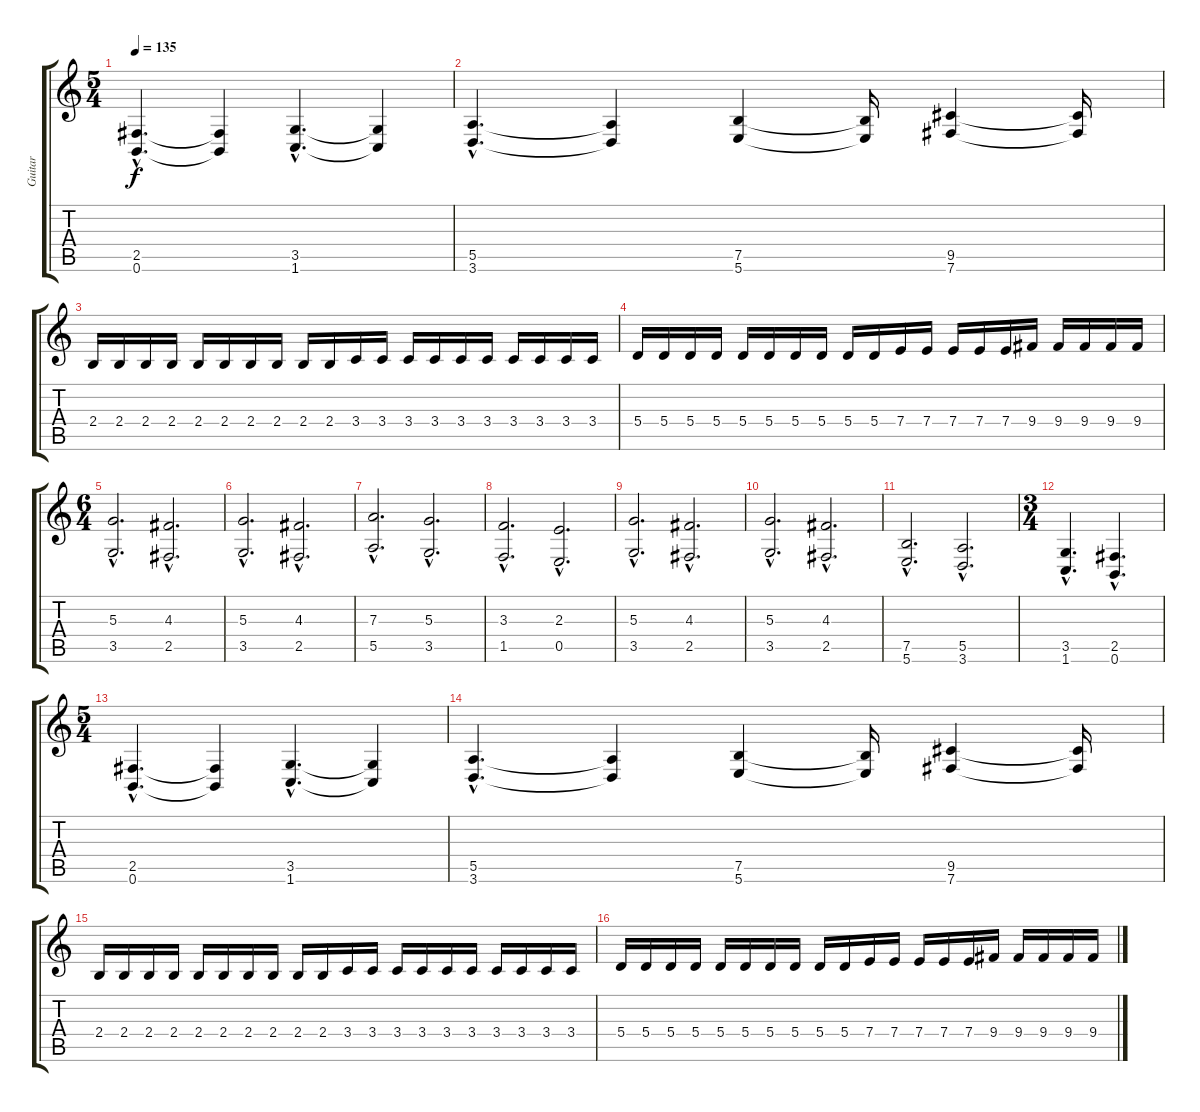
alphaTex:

\track ("Guitar" "Guitar") {instrument acousticguitarsteel}
\staff {score tabs}
\tuning (B3 Gb3 D3 A2 E2 B1) {hide}
\ts (5 4)
\tempo 135
\clef g2
\ks c
(2.5{hac} 0.6{hac}).4{d dy f} (2.5{t} 0.6{t}).4 (3.5{hac} 1.6{hac}).4{d} (3.5{t} 1.6{t}).4 |
(5.5{hac} 3.6{hac}).4{d} (5.5{t} 3.6{t}).4 (7.5 5.6).4 (7.5{t} 5.6{t}).16 (9.5 7.6).4 (9.5{t} 7.6{t}).16 |
2.4.16 2.4.16 2.4.16 2.4.16 2.4.16 2.4.16 2.4.16 2.4.16 2.4.16 2.4.16 3.4.16 3.4.16 3.4.16 3.4.16 3.4.16 3.4.16 3.4.16 3.4.16 3.4.16 3.4.16 |
5.4.16 5.4.16 5.4.16 5.4.16 5.4.16 5.4.16 5.4.16 5.4.16 5.4.16 5.4.16 7.4.16 7.4.16 7.4.16 7.4.16 7.4.16 9.4.16 9.4.16 9.4.16 9.4.16 9.4.16 |
\ts (6 4)
(5.3{hac} 3.5{hac}).2{d} (4.3{hac} 2.5{hac}).2{d} |
(5.3{hac} 3.5{hac}).2{d} (4.3{hac} 2.5{hac}).2{d} |
(7.3{hac} 5.5{hac}).2{d} (5.3{hac} 3.5{hac}).2{d} |
(3.3{hac} 1.5{hac}).2{d} (2.3{hac} 0.5{hac}).2{d} |
(5.3{hac} 3.5{hac}).2{d} (4.3{hac} 2.5{hac}).2{d} |
(5.3{hac} 3.5{hac}).2{d} (4.3{hac} 2.5{hac}).2{d} |
(7.5{hac} 5.6{hac}).2{d} (5.5{hac} 3.6{hac}).2{d} |
\ts (3 4)
(3.5{hac} 1.6{hac}).4{d} (2.5{hac} 0.6{hac}).4{d} |
\ts (5 4)
(2.5{hac} 0.6{hac}).4{d} (2.5{t} 0.6{t}).4 (3.5{hac} 1.6{hac}).4{d} (3.5{t} 1.6{t}).4 |
(5.5{hac} 3.6{hac}).4{d} (5.5{t} 3.6{t}).4 (7.5 5.6).4 (7.5{t} 5.6{t}).16 (9.5 7.6).4 (9.5{t} 7.6{t}).16 |
2.4.16 2.4.16 2.4.16 2.4.16 2.4.16 2.4.16 2.4.16 2.4.16 2.4.16 2.4.16 3.4.16 3.4.16 3.4.16 3.4.16 3.4.16 3.4.16 3.4.16 3.4.16 3.4.16 3.4.16 |
5.4.16 5.4.16 5.4.16 5.4.16 5.4.16 5.4.16 5.4.16 5.4.16 5.4.16 5.4.16 7.4.16 7.4.16 7.4.16 7.4.16 7.4.16 9.4.16 9.4.16 9.4.16 9.4.16 9.4.16
